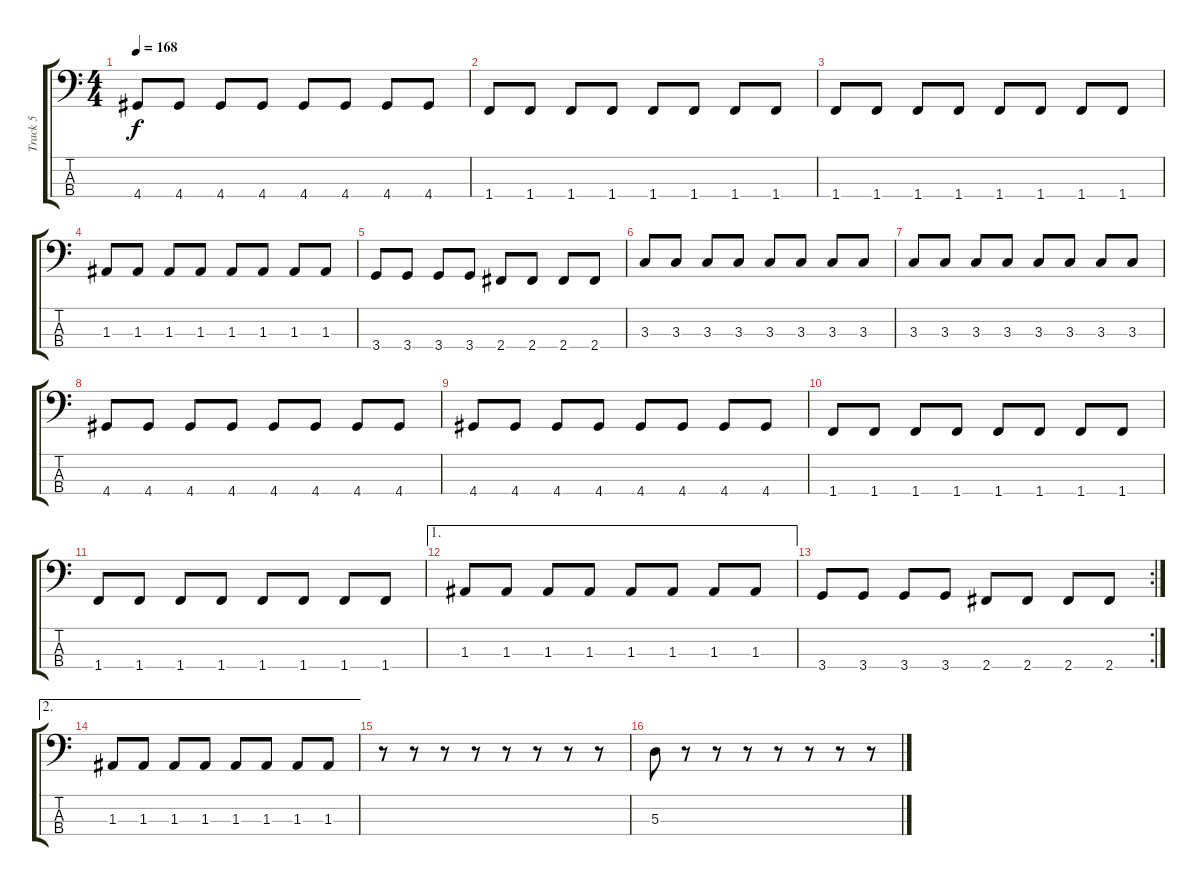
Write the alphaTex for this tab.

\track ("Track 5" "Track 5") {instrument electricbassfinger}
\staff {score tabs}
\tuning (G2 D2 A1 E1) {hide}
\ts (4 4)
\tempo 168
\clef f4
\ks c
4.4.8{dy f} 4.4.8 4.4.8 4.4.8 4.4.8 4.4.8 4.4.8 4.4.8 |
1.4.8 1.4.8 1.4.8 1.4.8 1.4.8 1.4.8 1.4.8 1.4.8 |
1.4.8 1.4.8 1.4.8 1.4.8 1.4.8 1.4.8 1.4.8 1.4.8 |
1.3.8 1.3.8 1.3.8 1.3.8 1.3.8 1.3.8 1.3.8 1.3.8 |
3.4.8 3.4.8 3.4.8 3.4.8 2.4.8 2.4.8 2.4.8 2.4.8 |
3.3.8 3.3.8 3.3.8 3.3.8 3.3.8 3.3.8 3.3.8 3.3.8 |
3.3.8 3.3.8 3.3.8 3.3.8 3.3.8 3.3.8 3.3.8 3.3.8 |
4.4.8 4.4.8 4.4.8 4.4.8 4.4.8 4.4.8 4.4.8 4.4.8 |
4.4.8 4.4.8 4.4.8 4.4.8 4.4.8 4.4.8 4.4.8 4.4.8 |
1.4.8 1.4.8 1.4.8 1.4.8 1.4.8 1.4.8 1.4.8 1.4.8 |
1.4.8 1.4.8 1.4.8 1.4.8 1.4.8 1.4.8 1.4.8 1.4.8 |
\ae 1
1.3.8 1.3.8 1.3.8 1.3.8 1.3.8 1.3.8 1.3.8 1.3.8 |
\rc 2
3.4.8 3.4.8 3.4.8 3.4.8 2.4.8 2.4.8 2.4.8 2.4.8 |
\ae 2
1.3.8 1.3.8 1.3.8 1.3.8 1.3.8 1.3.8 1.3.8 1.3.8 |
r.8 r.8 r.8 r.8 r.8 r.8 r.8 r.8 |
5.3.8 r.8 r.8 r.8 r.8 r.8 r.8 r.8
